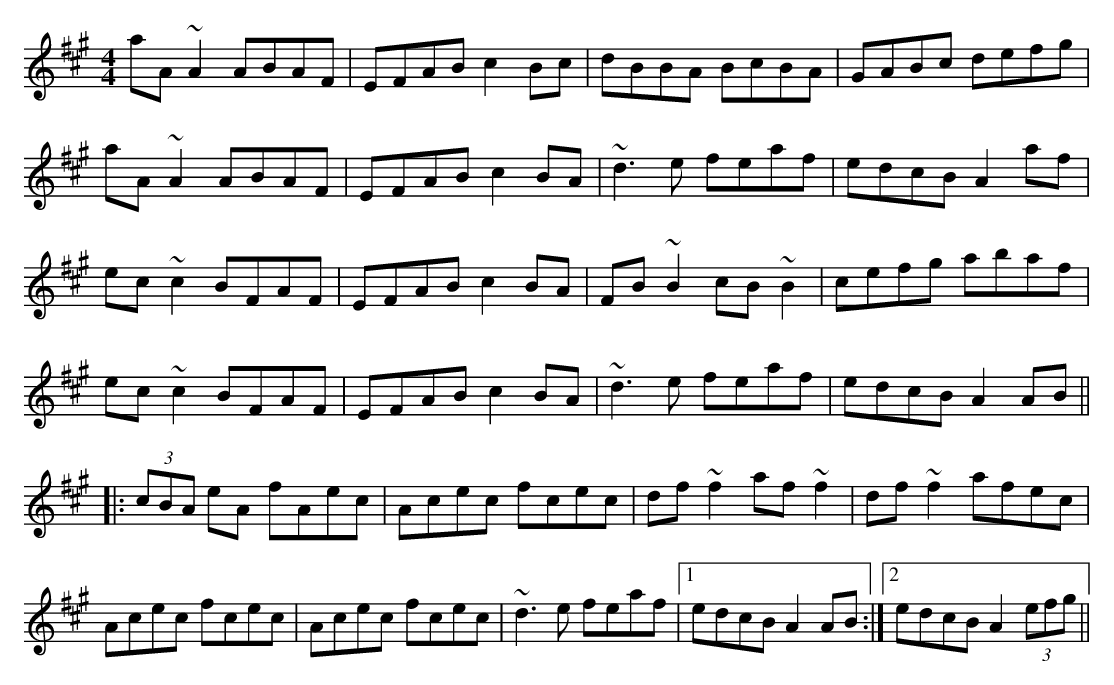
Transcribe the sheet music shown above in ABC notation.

X:1
M:4/4
K:A
aA~A2 ABAF|EFAB c2Bc|dBBA BcBA|GABc defg|
aA~A2 ABAF|EFAB c2BA|~d3e feaf|edcB A2af|
ec~c2 BFAF|EFAB c2BA|FB~B2 cB~B2|cefg abaf|
ec~c2 BFAF|EFAB c2BA|~d3e feaf|edcB A2AB||
|:(3cBA eA fAec|Acec fcec|df~f2 af~f2|df~f2 afec|
Acec fcec|Acec fcec|~d3e feaf|1 edcB A2AB:|2 edcB A2 (3efg||
